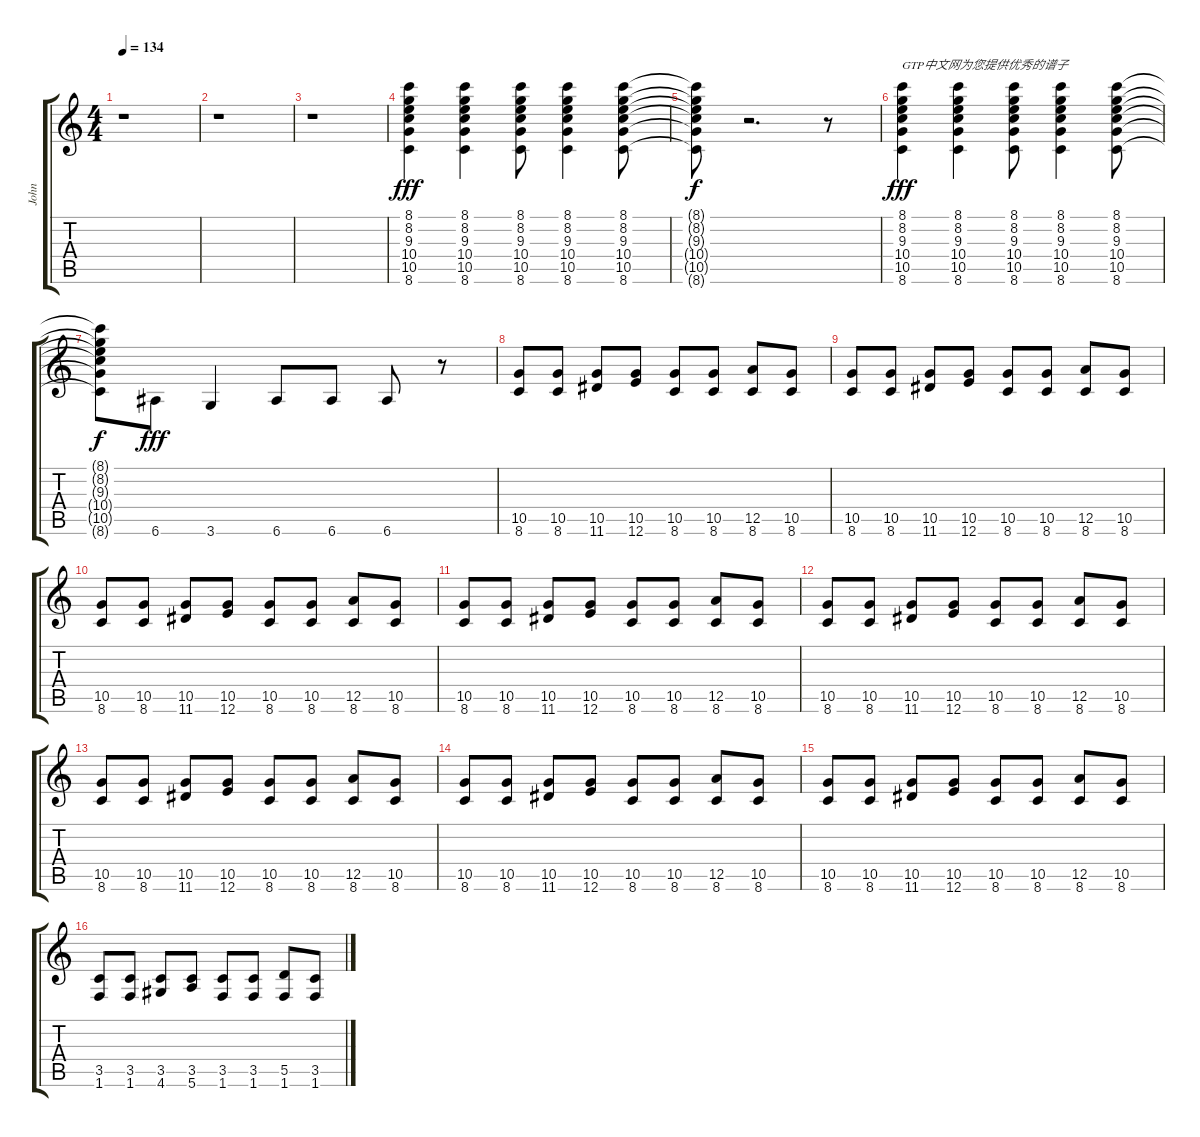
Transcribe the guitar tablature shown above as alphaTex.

\track ("John" "John") {instrument electricguitarjazz}
\staff {score tabs}
\tuning (E4 B3 G3 D3 A2 E2) {hide}
\ts (4 4)
\tempo 134
\clef g2
\ks c
r.1{dy fff instrument electricguitarjazz} |
r.1 |
r.1 |
(8.1 8.2 9.3 10.4 10.5 8.6).4 (8.1 8.2 9.3 10.4 10.5 8.6).4 (8.1 8.2 9.3 10.4 10.5 8.6).8 (8.1 8.2 9.3 10.4 10.5 8.6).4 (8.1 8.2 9.3 10.4 10.5 8.6).8 |
(8.1{t} 8.2{t} 9.3{t} 10.4{t} 10.5{t} 8.6{t}).8{dy f} r.2{d} r.8 |
(8.1 8.2 9.3 10.4 10.5 8.6).4{txt "GTP中文网为您提供优秀的谱子" dy fff} (8.1 8.2 9.3 10.4 10.5 8.6).4 (8.1 8.2 9.3 10.4 10.5 8.6).8 (8.1 8.2 9.3 10.4 10.5 8.6).4 (8.1 8.2 9.3 10.4 10.5 8.6).8 |
(8.1{t} 8.2{t} 9.3{t} 10.4{t} 10.5{t} 8.6{t}).8{dy f} 6.6.8{dy fff volume 12} 3.6.4 6.6.8 6.6.8 6.6.8 r.8 |
(10.5 8.6).8 (10.5 8.6).8 (10.5 11.6).8 (10.5 12.6).8 (10.5 8.6).8 (10.5 8.6).8 (12.5 8.6).8 (10.5 8.6).8 |
(10.5 8.6).8 (10.5 8.6).8 (10.5 11.6).8 (10.5 12.6).8 (10.5 8.6).8 (10.5 8.6).8 (12.5 8.6).8 (10.5 8.6).8 |
(10.5 8.6).8 (10.5 8.6).8 (10.5 11.6).8 (10.5 12.6).8 (10.5 8.6).8 (10.5 8.6).8 (12.5 8.6).8 (10.5 8.6).8 |
(10.5 8.6).8 (10.5 8.6).8 (10.5 11.6).8 (10.5 12.6).8 (10.5 8.6).8 (10.5 8.6).8 (12.5 8.6).8 (10.5 8.6).8 |
(10.5 8.6).8 (10.5 8.6).8 (10.5 11.6).8 (10.5 12.6).8 (10.5 8.6).8 (10.5 8.6).8 (12.5 8.6).8 (10.5 8.6).8 |
(10.5 8.6).8 (10.5 8.6).8 (10.5 11.6).8 (10.5 12.6).8 (10.5 8.6).8 (10.5 8.6).8 (12.5 8.6).8 (10.5 8.6).8 |
(10.5 8.6).8 (10.5 8.6).8 (10.5 11.6).8 (10.5 12.6).8 (10.5 8.6).8 (10.5 8.6).8 (12.5 8.6).8 (10.5 8.6).8 |
(10.5 8.6).8 (10.5 8.6).8 (10.5 11.6).8 (10.5 12.6).8 (10.5 8.6).8 (10.5 8.6).8 (12.5 8.6).8 (10.5 8.6).8 |
(3.5 1.6).8 (3.5 1.6).8 (3.5 4.6).8 (3.5 5.6).8 (3.5 1.6).8 (3.5 1.6).8 (5.5 1.6).8 (3.5 1.6).8
